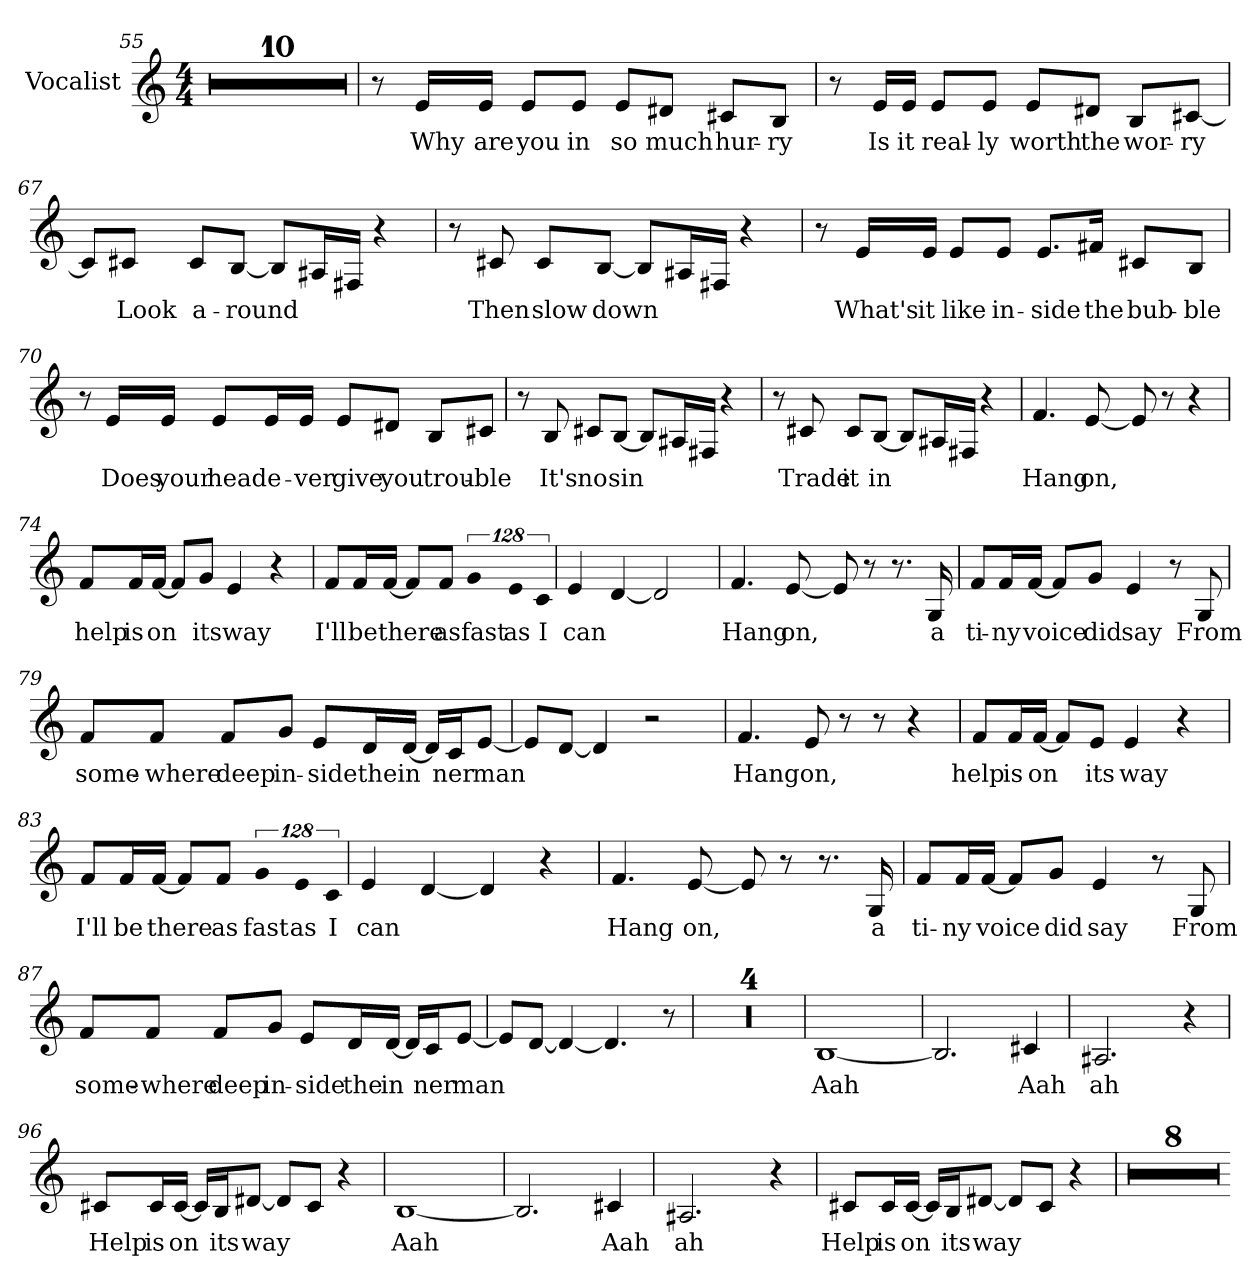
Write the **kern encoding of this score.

**kern	**text
*part1	*part1
*staff1	*staff1
*I"Vocalist	*
*clefG2	*
*M4/4	*
=55	=55
1r	.
=56	=56
1r	.
=57	=57
1r	.
=58	=58
1r	.
=59	=59
1r	.
=60	=60
1r	.
=61	=61
1r	.
=62	=62
1r	.
=63	=63
1r	.
=64	=64
1r	.
=65	=65
8r	.
16e/LL	Why
16e/JJ	are
8e/L	you
8e/J	in
8e/L	so
8d#X/J	much
8c#X/L	hur-
8B/J	-ry
=66	=66
8r	.
16e/LL	Is
16e/JJ	it
8e/L	real-
8e/J	-ly
8e/L	worth
8d#X/J	the
8B/L	wor-
[8c#X/J	-ry
=67	=67
8c#/L]	_
8c#X/J	Look
8c#/L	a-
[8B/J	-round
8B/L]	_
16A#X/L	_
16F#X/JJ	_
4r	.
=68	=68
8r	.
8c#X	Then
8c#/L	slow
[8B/J	down
8B/L]	_
16A#X/L	_
16F#X/JJ	_
4r	.
=69	=69
8r	.
16e/LL	What's
16e/JJ	it
8e/L	like
8e/J	in-
8.e/L	-side
16f#X/Jk	the
8c#X/L	bub-
8B/J	-ble
=70	=70
8r	.
16e/LL	Does
16e/JJ	your
8e/L	head
16e/L	e-
16e/JJ	-ver
8e/L	give
8d#X/J	you
8B/L	trou-
8c#X/J	-ble
=71	=71
8r	.
8B	It's
8c#X/L	no
[8B/J	sin
8B/L]	_
16A#X/L	_
16F#X/JJ	_
4r	.
=72	=72
8r	.
8c#X	Trade
8c#/L	it
[8B/J	in
8B/L]	_
16A#X/L	_
16F#X/JJ	_
4r	.
=73	=73
4.f	Hang
[8e	on,
8e]	_
8r	.
4r	.
=74	=74
8f/L	help
16f/L	is
[16f/JJ	on
8f/L]	_
8g/J	its
4e	way
4r	.
=75	=75
8f/L	I'll
16f/L	be
[16f/JJ	there
8f/L]	_
8f/J	as
512%85g	fast
1024%171e	as
1024%171c	I
=76	=76
4e	can
[4d	_
2d]	_
=77	=77
4.f	Hang
[8e	on,
8e]	_
8r	.
8.r	.
16G	a
=78	=78
8f/L	ti-
16f/L	-ny
[16f/JJ	voice
8f/L]	_
8g/J	did
4e	say
8r	.
8G	From
=79	=79
8f/L	some-
8f/J	-where
8f/L	deep
8g/J	in-
8e/L	-side
16d/L	the
[16d/JJ	in-
16d/LL]	_
16c/J	-ner
[8e/J	man
=80	=80
8e/L]	_
[8d/J	_
4d]	_
2r	.
=81	=81
4.f	Hang
8e	on,
8r	.
8r	.
4r	.
=82	=82
8f/L	help
16f/L	is
[16f/JJ	on
8f/L]	_
8e/J	its
4e	way
4r	.
=83	=83
8f/L	I'll
16f/L	be
[16f/JJ	there
8f/L]	_
8f/J	as
512%85g	fast
1024%171e	as
1024%171c	I
=84	=84
4e	can
[4d	_
4d]	_
4r	.
=85	=85
4.f	Hang
[8e	on,
8e]	_
8r	.
8.r	.
16G	a
=86	=86
8f/L	ti-
16f/L	-ny
[16f/JJ	voice
8f/L]	_
8g/J	did
4e	say
8r	.
8G	From
=87	=87
8f/L	some-
8f/J	-where
8f/L	deep
8g/J	in-
8e/L	-side
16d/L	the
[16d/JJ	in-
16d/LL]	_
16c/J	-ner
[8e/J	man
=88	=88
8e/L]	_
[8d/J	_
4d_	_
4.d]	_
8r	.
=89	=89
1r	.
=90	=90
1r	.
=91	=91
1r	.
=92	=92
1r	.
=93	=93
[1B	Aah
=94	=94
2.B]	_
4c#X	Aah
=95	=95
2.A#X	ah
4r	.
=96	=96
8c#X/L	Help
16c#/L	is
[16c#/JJ	on
16c#/LL]	_
16B/J	its
[8d#X/J	way
8d#/L]	_
8c#/J	_
4r	.
=97	=97
[1B	Aah
=98	=98
2.B]	_
4c#X	Aah
=99	=99
2.A#X	ah
4r	.
=100	=100
8c#X/L	Help
16c#/L	is
[16c#/JJ	on
16c#/LL]	_
16B/J	its
[8d#X/J	way
8d#/L]	_
8c#/J	_
4r	.
=101	=101
1r	.
=102	=102
1r	.
=103	=103
1r	.
=104	=104
1r	.
=105	=105
1r	.
=106	=106
1r	.
=107	=107
1r	.
=108	=108
1r	.
=-	=-
*-	*-
